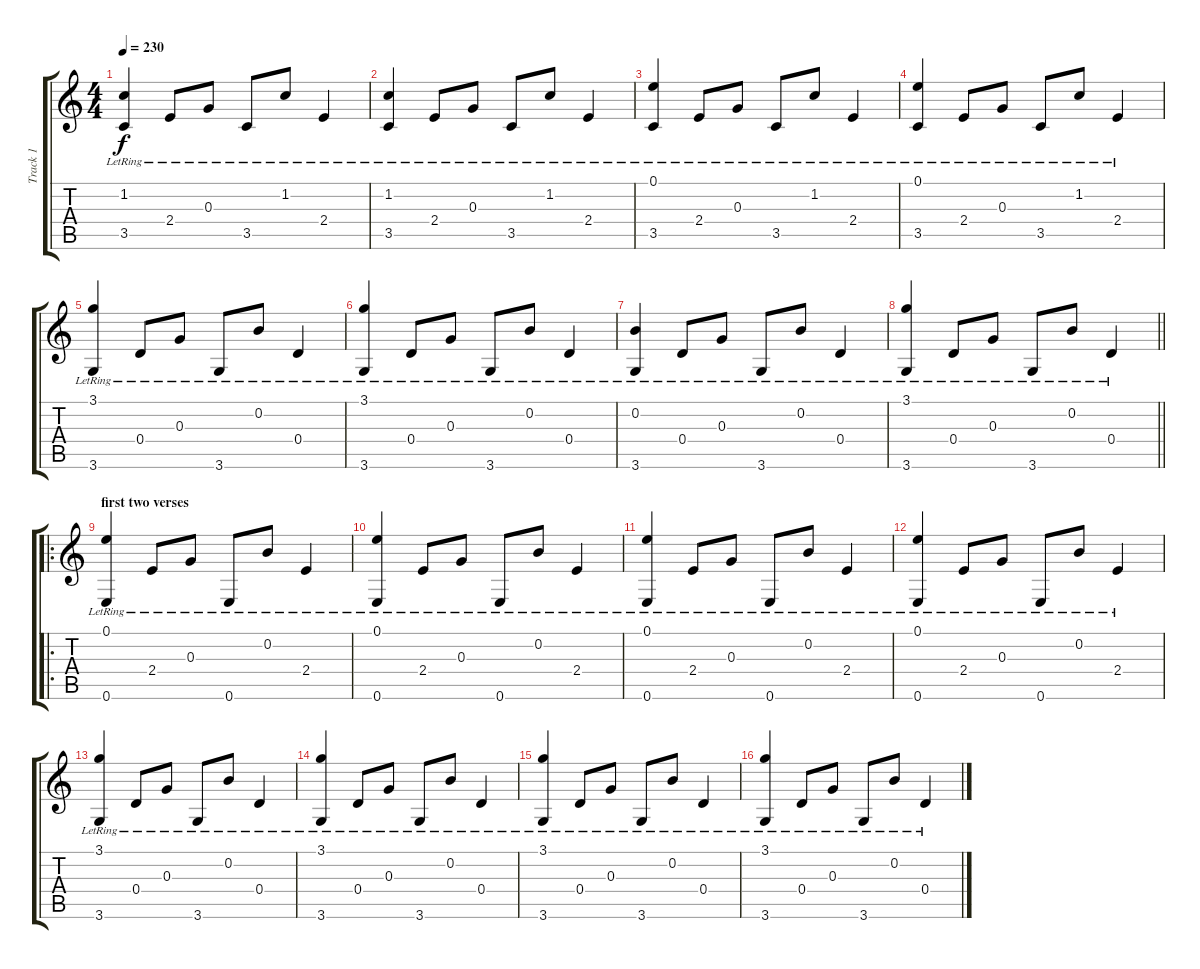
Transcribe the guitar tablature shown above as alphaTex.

\track ("Track 1" "Track 1") {instrument acousticguitarsteel}
\staff {score tabs}
\tuning (E4 B3 G3 D3 A2 E2) {hide}
\ts (4 4)
\tempo 230
\clef g2
\ks c
(1.2{lr} 3.5{lr}).4{dy f} 2.4{lr}.8 0.3{lr}.8 3.5{lr}.8 1.2{lr}.8 2.4{lr}.4 |
(1.2{lr} 3.5{lr}).4 2.4{lr}.8 0.3{lr}.8 3.5{lr}.8 1.2{lr}.8 2.4{lr}.4 |
(0.1{lr} 3.5{lr}).4 2.4{lr}.8 0.3{lr}.8 3.5{lr}.8 1.2{lr}.8 2.4{lr}.4 |
(0.1{lr} 3.5{lr}).4 2.4{lr}.8 0.3{lr}.8 3.5{lr}.8 1.2{lr}.8 2.4{lr}.4 |
(3.1{lr} 3.6{lr}).4 0.4{lr}.8 0.3{lr}.8 3.6{lr}.8 0.2{lr}.8 0.4{lr}.4 |
(3.1{lr} 3.6{lr}).4 0.4{lr}.8 0.3{lr}.8 3.6{lr}.8 0.2{lr}.8 0.4{lr}.4 |
(0.2{lr} 3.6{lr}).4 0.4{lr}.8 0.3{lr}.8 3.6{lr}.8 0.2{lr}.8 0.4{lr}.4 |
\barLineRight lightlight
(3.1{lr} 3.6{lr}).4 0.4{lr}.8 0.3{lr}.8 3.6{lr}.8 0.2{lr}.8 0.4{lr}.4 |
\ro
\section ("" "first two verses")
(0.1{lr} 0.6{lr}).4 2.4{lr}.8 0.3{lr}.8 0.6{lr}.8 0.2{lr}.8 2.4{lr}.4 |
(0.1{lr} 0.6{lr}).4 2.4{lr}.8 0.3{lr}.8 0.6{lr}.8 0.2{lr}.8 2.4{lr}.4 |
(0.1{lr} 0.6{lr}).4 2.4{lr}.8 0.3{lr}.8 0.6{lr}.8 0.2{lr}.8 2.4{lr}.4 |
(0.1{lr} 0.6{lr}).4 2.4{lr}.8 0.3{lr}.8 0.6{lr}.8 0.2{lr}.8 2.4{lr}.4 |
(3.1{lr} 3.6{lr}).4 0.4{lr}.8 0.3{lr}.8 3.6{lr}.8 0.2{lr}.8 0.4{lr}.4 |
(3.1{lr} 3.6{lr}).4 0.4{lr}.8 0.3{lr}.8 3.6{lr}.8 0.2{lr}.8 0.4{lr}.4 |
(3.1{lr} 3.6{lr}).4 0.4{lr}.8 0.3{lr}.8 3.6{lr}.8 0.2{lr}.8 0.4{lr}.4 |
(3.1{lr} 3.6{lr}).4 0.4{lr}.8 0.3{lr}.8 3.6{lr}.8 0.2{lr}.8 0.4{lr}.4
